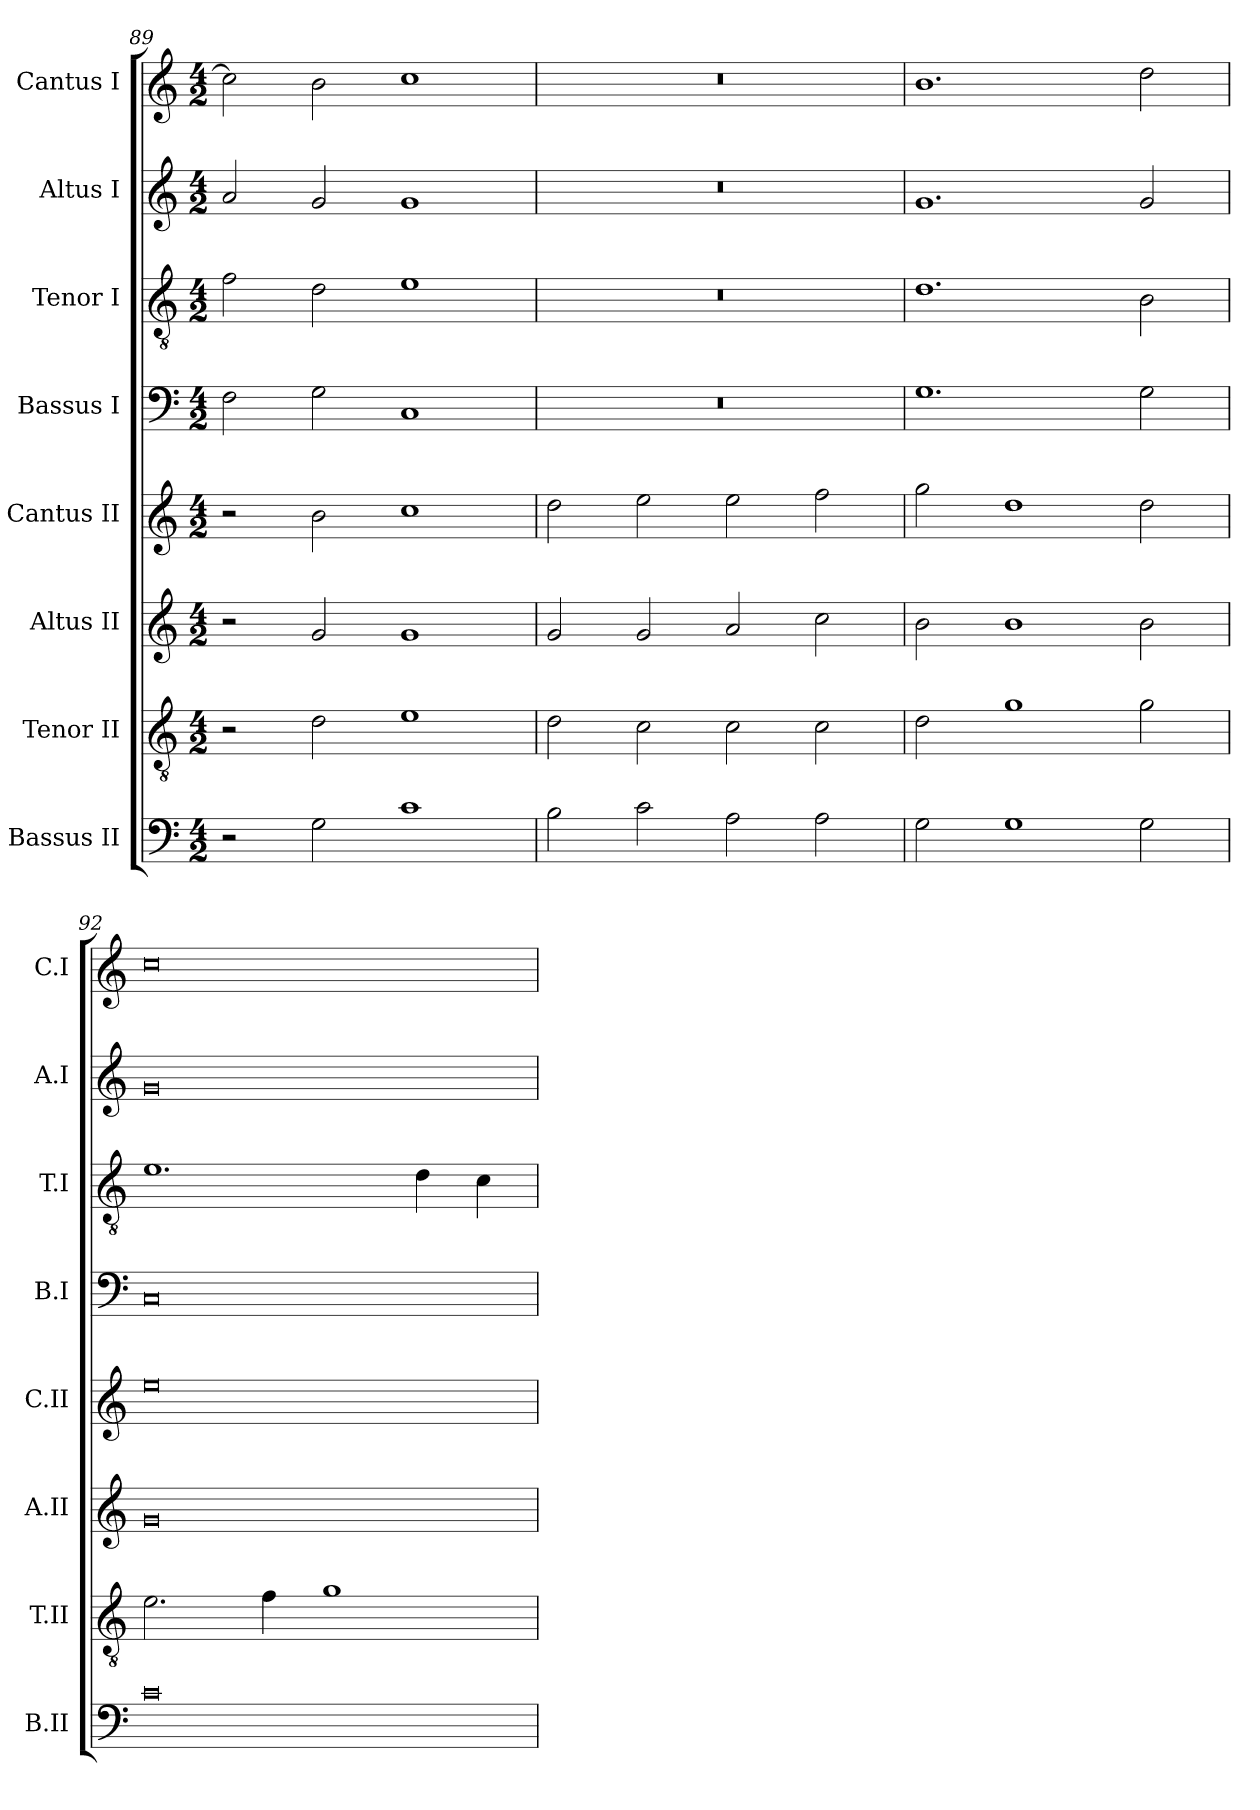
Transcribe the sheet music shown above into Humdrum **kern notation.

**kern	**kern	**kern	**kern	**kern	**kern	**kern	**kern
*part8	*part7	*part6	*part5	*part4	*part3	*part2	*part1
*staff8	*staff7	*staff6	*staff5	*staff4	*staff3	*staff2	*staff1
*I"Bassus II	*I"Tenor II	*I"Altus II	*I"Cantus II	*I"Bassus I	*I"Tenor I	*I"Altus I	*I"Cantus I
*I'B.II	*I'T.II	*I'A.II	*I'C.II	*I'B.I	*I'T.I	*I'A.I	*I'C.I
*clefF4	*clefGv2	*clefG2	*clefG2	*clefF4	*clefGv2	*clefG2	*clefG2
*	*ITrd7c12	*	*	*	*ITrd7c12	*	*
*k[]	*k[]	*k[]	*k[]	*k[]	*k[]	*k[]	*k[]
*C:	*C:	*C:	*C:	*C:	*C:	*C:	*C:
*M4/2	*M4/2	*M4/2	*M4/2	*M4/2	*M4/2	*M4/2	*M4/2
=89	=89	=89	=89	=89	=89	=89	=89
2r	2r	2r	2r	2F\	2F\	2a/	2cc\]
2G\	2D\	2g/	2b\	2G\	2D\	2g/	2b\
1c\	1E\	1g/	1cc\	1C/	1E\	1g/	1cc\
=90	=90	=90	=90	=90	=90	=90	=90
2B\	2D\	2g/	2dd\	0r	0r	0r	0r
2c\	2C\	2g/	2ee\	.	.	.	.
2A\	2C\	2a/	2ee\	.	.	.	.
2A\	2C\	2cc\	2ff\	.	.	.	.
=91	=91	=91	=91	=91	=91	=91	=91
2G\	2D\	2b\	2gg\	1.G\	1.D\	1.g/	1.b\
1G\	1G\	1b\	1dd\	.	.	.	.
2G\	2G\	2b\	2dd\	2G\	2BB\	2g/	2dd\
=92	=92	=92	=92	=92	=92	=92	=92
0c\	2.E\	0g/	0ee\	0C/	1.E\	0g/	0cc\
.	4F\	.	.	.	.	.	.
.	1G\	.	.	.	.	.	.
.	.	.	.	.	4D\	.	.
.	.	.	.	.	4C\	.	.
=	=	=	=	=	=	=	=
*-	*-	*-	*-	*-	*-	*-	*-
